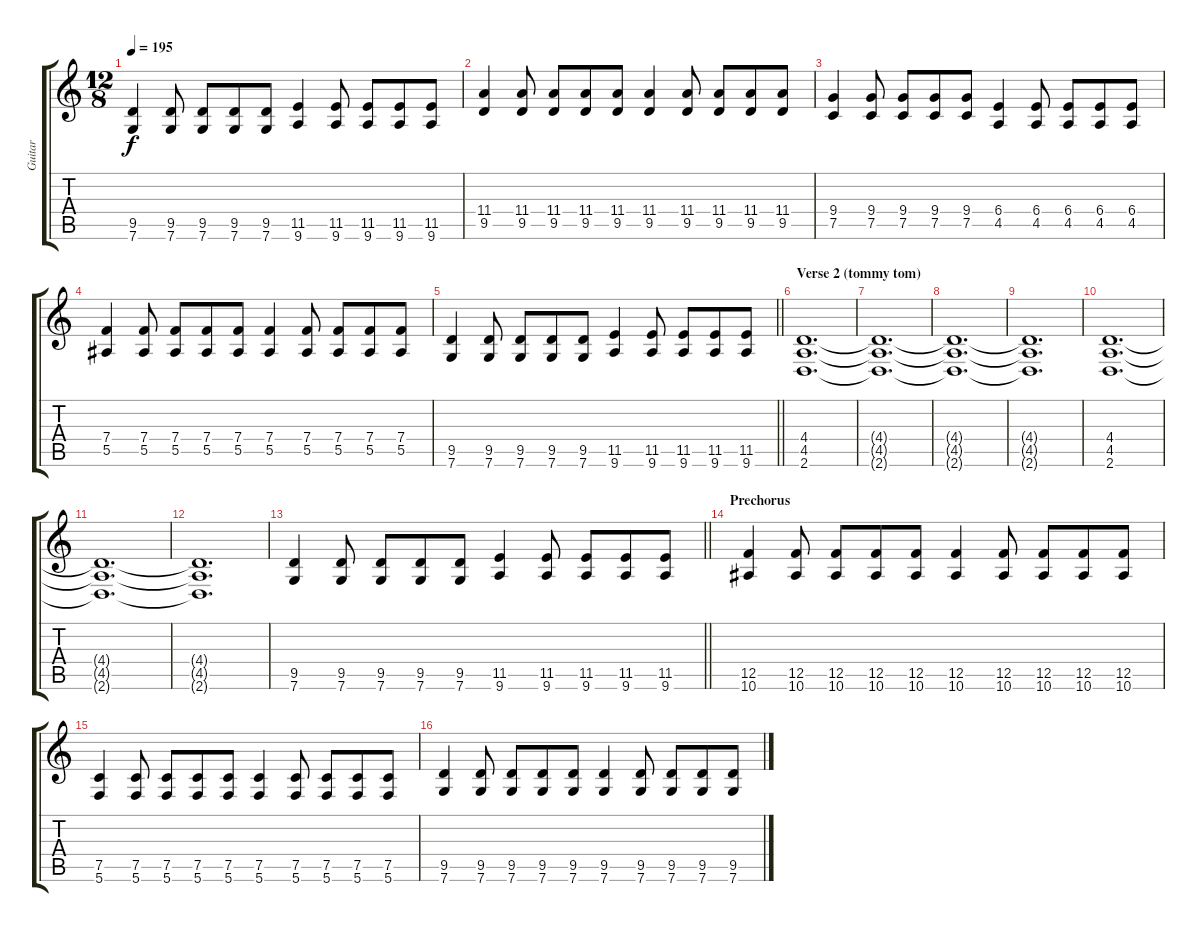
\track ("Guitar" "Guitar") {instrument distortionguitar}
\staff {score tabs}
\tuning (C4 G3 Eb3 Bb2 F2 C2) {hide}
\ts (12 8)
\tempo 195
\clef g2
\ks c
(9.5 7.6).4{dy f} (9.5 7.6).8 (9.5 7.6).8 (9.5 7.6).8 (9.5 7.6).8 (11.5 9.6).4 (11.5 9.6).8 (11.5 9.6).8 (11.5 9.6).8 (11.5 9.6).8 |
(11.4 9.5).4 (11.4 9.5).8 (11.4 9.5).8 (11.4 9.5).8 (11.4 9.5).8 (11.4 9.5).4 (11.4 9.5).8 (11.4 9.5).8 (11.4 9.5).8 (11.4 9.5).8 |
(9.4 7.5).4 (9.4 7.5).8 (9.4 7.5).8 (9.4 7.5).8 (9.4 7.5).8 (6.4 4.5).4 (6.4 4.5).8 (6.4 4.5).8 (6.4 4.5).8 (6.4 4.5).8 |
(7.4 5.5).4 (7.4 5.5).8 (7.4 5.5).8 (7.4 5.5).8 (7.4 5.5).8 (7.4 5.5).4 (7.4 5.5).8 (7.4 5.5).8 (7.4 5.5).8 (7.4 5.5).8 |
\barLineRight lightlight
(9.5 7.6).4 (9.5 7.6).8 (9.5 7.6).8 (9.5 7.6).8 (9.5 7.6).8 (11.5 9.6).4 (11.5 9.6).8 (11.5 9.6).8 (11.5 9.6).8 (11.5 9.6).8 |
\section ("" "Verse 2 (tommy tom)")
(4.4 4.5 2.6).1{d} |
(4.4{t} 4.5{t} 2.6{t}).1{d} |
(4.4{t} 4.5{t} 2.6{t}).1{d} |
(4.4{t} 4.5{t} 2.6{t}).1{d} |
(4.4 4.5 2.6).1{d} |
(4.4{t} 4.5{t} 2.6{t}).1{d} |
(4.4{t} 4.5{t} 2.6{t}).1{d} |
\barLineRight lightlight
(9.5 7.6).4 (9.5 7.6).8 (9.5 7.6).8 (9.5 7.6).8 (9.5 7.6).8 (11.5 9.6).4 (11.5 9.6).8 (11.5 9.6).8 (11.5 9.6).8 (11.5 9.6).8 |
\section ("" "Prechorus")
(12.5 10.6).4 (12.5 10.6).8 (12.5 10.6).8 (12.5 10.6).8 (12.5 10.6).8 (12.5 10.6).4 (12.5 10.6).8 (12.5 10.6).8 (12.5 10.6).8 (12.5 10.6).8 |
(7.5 5.6).4 (7.5 5.6).8 (7.5 5.6).8 (7.5 5.6).8 (7.5 5.6).8 (7.5 5.6).4 (7.5 5.6).8 (7.5 5.6).8 (7.5 5.6).8 (7.5 5.6).8 |
(9.5 7.6).4 (9.5 7.6).8 (9.5 7.6).8 (9.5 7.6).8 (9.5 7.6).8 (9.5 7.6).4 (9.5 7.6).8 (9.5 7.6).8 (9.5 7.6).8 (9.5 7.6).8
